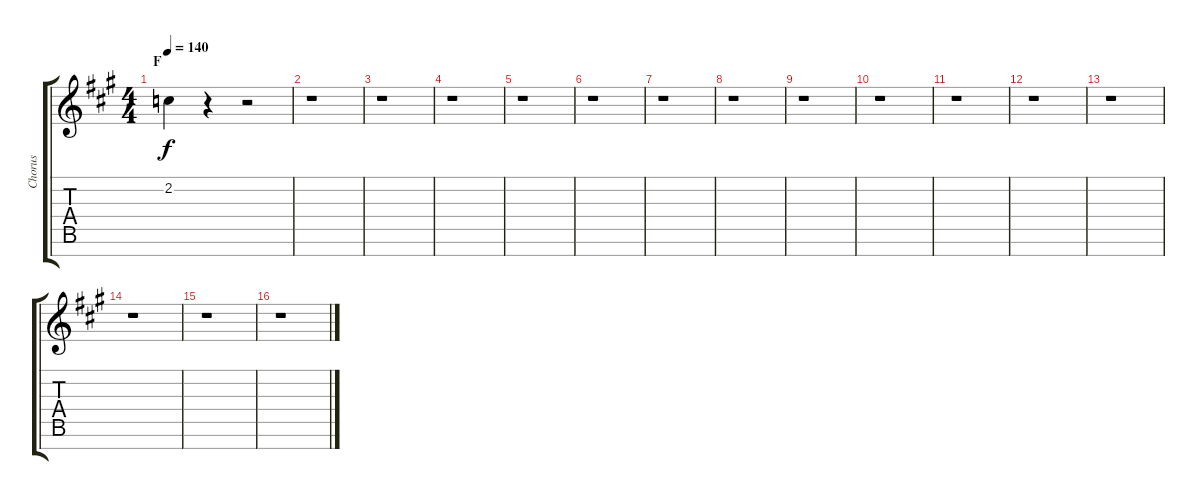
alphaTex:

\track ("Chorus" "Chorus") {instrument voiceoohs}
\staff {score tabs}
\tuning (Eb5 Bb4 Gb4 Db4 Ab3 Eb3 Bb2) {hide}
\ts (4 4)
\section ("" "F")
\tempo 140
\clef g2
\ks a
2.2{t}.4{dy f} r.4 r.2 |
r.1 |
r.1 |
r.1 |
r.1 |
r.1 |
r.1 |
r.1 |
r.1 |
r.1 |
r.1 |
r.1 |
r.1 |
r.1 |
r.1 |
r.1
